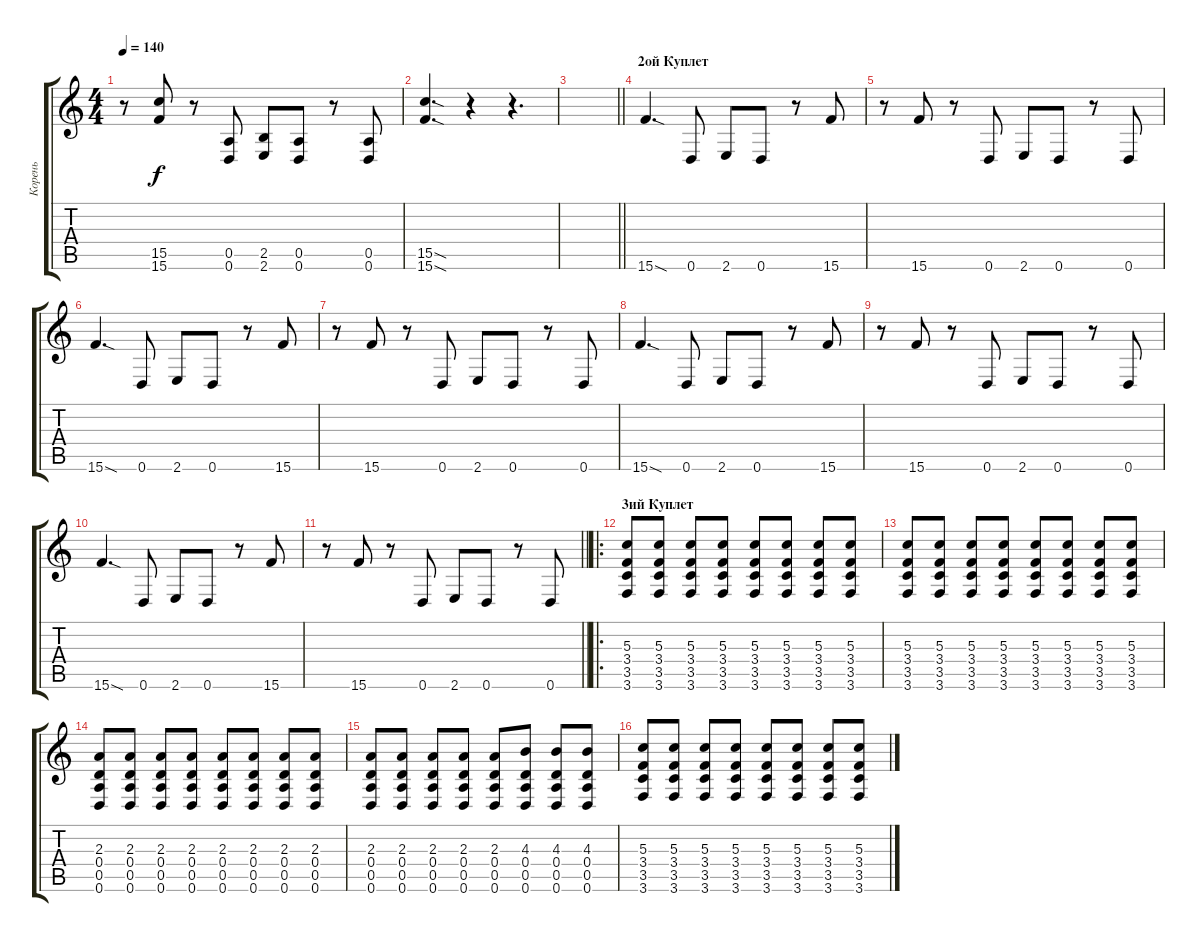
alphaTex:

\track ("Корень" "Корень") {instrument overdrivenguitar}
\staff {score tabs}
\tuning (E4 B3 G3 D3 A2 D2) {hide}
\ts (4 4)
\tempo 140
\clef g2
\ks c
r.8{dy f} (15.5 15.6).8 r.8 (0.5 0.6).8 (2.5 2.6).8 (0.5 0.6).8 r.8 (0.5 0.6).8 |
(15.5{sod} 15.6{sod}).4{d} r.4 r.4{d} |
\barLineRight lightlight
|
\section ("" "2ой Куплет")
15.6{sod}.4{d} 0.6.8 2.6.8 0.6.8 r.8 15.6.8 |
r.8 15.6.8 r.8 0.6.8 2.6.8 0.6.8 r.8 0.6.8 |
15.6{sod}.4{d} 0.6.8 2.6.8 0.6.8 r.8 15.6.8 |
r.8 15.6.8 r.8 0.6.8 2.6.8 0.6.8 r.8 0.6.8 |
15.6{sod}.4{d} 0.6.8 2.6.8 0.6.8 r.8 15.6.8 |
r.8 15.6.8 r.8 0.6.8 2.6.8 0.6.8 r.8 0.6.8 |
15.6{sod}.4{d} 0.6.8 2.6.8 0.6.8 r.8 15.6.8 |
\barLineRight lightlight
r.8 15.6.8 r.8 0.6.8 2.6.8 0.6.8 r.8 0.6.8 |
\ro
\section ("" "3ий Куплет")
(5.3 3.4 3.5 3.6).8 (5.3 3.4 3.5 3.6).8 (5.3 3.4 3.5 3.6).8 (5.3 3.4 3.5 3.6).8 (5.3 3.4 3.5 3.6).8 (5.3 3.4 3.5 3.6).8 (5.3 3.4 3.5 3.6).8 (5.3 3.4 3.5 3.6).8 |
(5.3 3.4 3.5 3.6).8 (5.3 3.4 3.5 3.6).8 (5.3 3.4 3.5 3.6).8 (5.3 3.4 3.5 3.6).8 (5.3 3.4 3.5 3.6).8 (5.3 3.4 3.5 3.6).8 (5.3 3.4 3.5 3.6).8 (5.3 3.4 3.5 3.6).8 |
(2.3 0.4 0.5 0.6).8 (2.3 0.4 0.5 0.6).8 (2.3 0.4 0.5 0.6).8 (2.3 0.4 0.5 0.6).8 (2.3 0.4 0.5 0.6).8 (2.3 0.4 0.5 0.6).8 (2.3 0.4 0.5 0.6).8 (2.3 0.4 0.5 0.6).8 |
(2.3 0.4 0.5 0.6).8 (2.3 0.4 0.5 0.6).8 (2.3 0.4 0.5 0.6).8 (2.3 0.4 0.5 0.6).8 (2.3 0.4 0.5 0.6).8 (4.3 0.4 0.5 0.6).8 (4.3 0.4 0.5 0.6).8 (4.3 0.4 0.5 0.6).8 |
(5.3 3.4 3.5 3.6).8 (5.3 3.4 3.5 3.6).8 (5.3 3.4 3.5 3.6).8 (5.3 3.4 3.5 3.6).8 (5.3 3.4 3.5 3.6).8 (5.3 3.4 3.5 3.6).8 (5.3 3.4 3.5 3.6).8 (5.3 3.4 3.5 3.6).8
